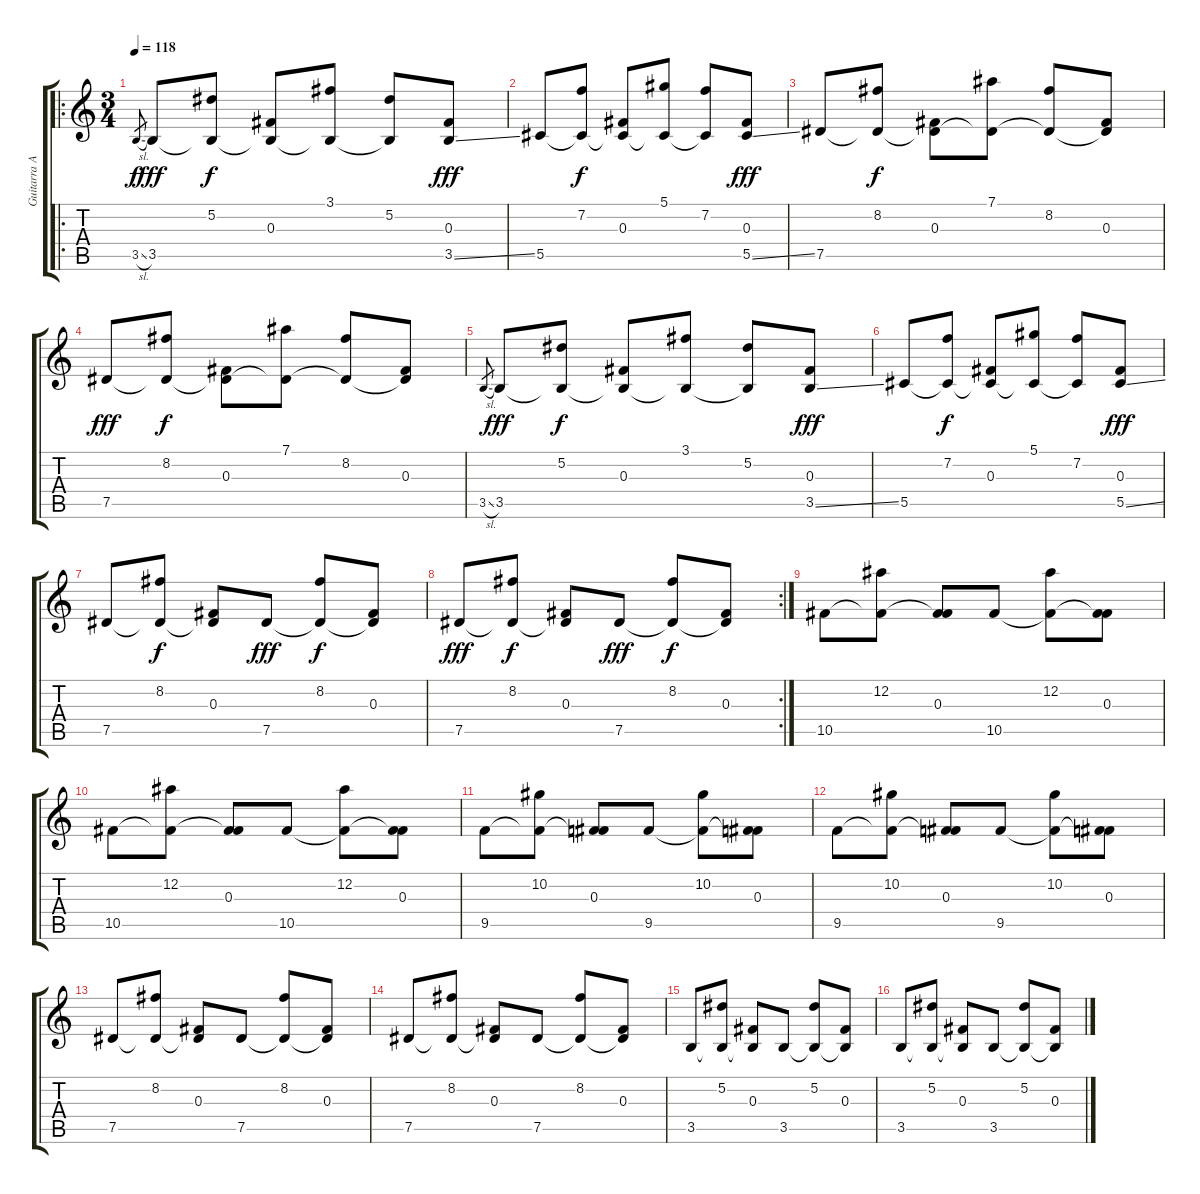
\track ("Guitarra Acustica" "Guitarra A") {instrument acousticguitarsteel}
\staff {score tabs}
\tuning (Eb4 Bb3 Gb3 Db3 Ab2 Eb2) {hide}
\ro
\ts (3 4)
\tempo 118
\clef g2
\ks c
3.5{sl}.8{gr dy f} 3.5.8{dy fff} (5.2 3.5{t}).8{dy f} (0.3 3.5{t}).8 (3.1 3.5{t}).8 (5.2 3.5{t}).8 (0.3 3.5{ss}).8{dy fff} |
5.5.8 (7.2 5.5{t}).8{dy f} (0.3 5.5{t}).8 (5.1 5.5{t}).8 (7.2 5.5{t}).8 (0.3 5.5{ss}).8{dy fff} |
7.5.8 (8.2 7.5{t}).8{dy f} (0.3 7.5{t}).8 (7.1 7.5{t}).8 (8.2 7.5{t}).8 (0.3 7.5{t}).8 |
7.5.8{dy fff} (8.2 7.5{t}).8{dy f} (0.3 7.5{t}).8 (7.1 7.5{t}).8 (8.2 7.5{t}).8 (0.3 7.5{t}).8 |
3.5{sl}.8{gr} 3.5.8{dy fff} (5.2 3.5{t}).8{dy f} (0.3 3.5{t}).8 (3.1 3.5{t}).8 (5.2 3.5{t}).8 (0.3 3.5{ss}).8{dy fff} |
5.5.8 (7.2 5.5{t}).8{dy f} (0.3 5.5{t}).8 (5.1 5.5{t}).8 (7.2 5.5{t}).8 (0.3 5.5{ss}).8{dy fff} |
7.5.8 (8.2 7.5{t}).8{dy f} (0.3 7.5{t}).8 7.5.8{dy fff} (8.2 7.5{t}).8{dy f} (0.3 7.5{t}).8 |
\rc 2
7.5.8{dy fff} (8.2 7.5{t}).8{dy f} (0.3 7.5{t}).8 7.5.8{dy fff} (8.2 7.5{t}).8{dy f} (0.3 7.5{t}).8 |
10.5.8 (12.2 10.5{t}).8 (0.3 10.5{t}).8 10.5.8 (12.2 10.5{t}).8 (0.3 10.5{t}).8 |
10.5.8 (12.2 10.5{t}).8 (0.3 10.5{t}).8 10.5.8 (12.2 10.5{t}).8 (0.3 10.5{t}).8 |
9.5.8 (10.2 9.5{t}).8 (0.3 9.5{t}).8 9.5.8 (10.2 9.5{t}).8 (0.3 9.5{t}).8 |
9.5.8 (10.2 9.5{t}).8 (0.3 9.5{t}).8 9.5.8 (10.2 9.5{t}).8 (0.3 9.5{t}).8 |
7.5.8 (8.2 7.5{t}).8 (0.3 7.5{t}).8 7.5.8 (8.2 7.5{t}).8 (0.3 7.5{t}).8 |
7.5.8 (8.2 7.5{t}).8 (0.3 7.5{t}).8 7.5.8 (8.2 7.5{t}).8 (0.3 7.5{t}).8 |
3.5.8 (5.2 3.5{t}).8 (0.3 3.5{t}).8 3.5.8 (5.2 3.5{t}).8 (0.3 3.5{t}).8 |
3.5.8 (5.2 3.5{t}).8 (0.3 3.5{t}).8 3.5.8 (5.2 3.5{t}).8 (0.3 3.5{t}).8
